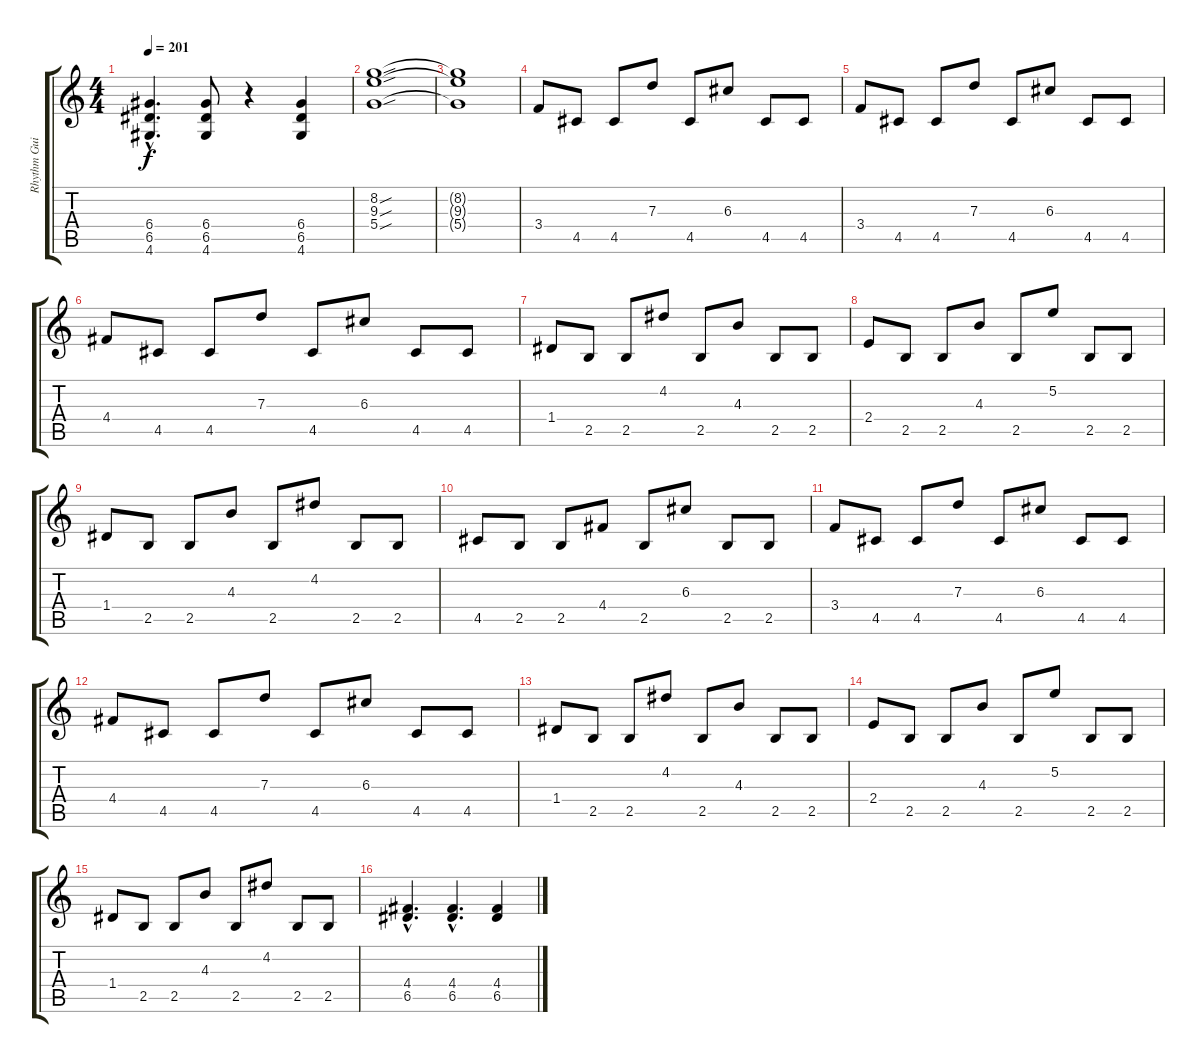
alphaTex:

\track ("Rhythm Guitar" "Rhythm Gui") {instrument distortionguitar}
\staff {score tabs}
\tuning (E4 B3 G3 D3 A2 E2) {hide}
\ts (4 4)
\tempo 201
\clef g2
\ks c
(6.4{hac} 6.5{hac} 4.6{hac}).4{d dy f} (6.4 6.5 4.6).8 r.4 (6.4 6.5 4.6).4 |
(8.2{sou} 9.3{sou} 5.4{sou}).1{volume 0} |
(8.2{t} 9.3{t} 5.4{t}).1 |
3.4.8{volume 11} 4.5.8 4.5.8 7.3.8 4.5.8 6.3.8 4.5.8 4.5.8 |
3.4.8 4.5.8 4.5.8 7.3.8 4.5.8 6.3.8 4.5.8 4.5.8 |
4.4.8 4.5.8 4.5.8 7.3.8 4.5.8 6.3.8 4.5.8 4.5.8 |
1.4.8 2.5.8 2.5.8 4.2.8 2.5.8 4.3.8 2.5.8 2.5.8 |
2.4.8 2.5.8 2.5.8 4.3.8 2.5.8 5.2.8 2.5.8 2.5.8 |
1.4.8 2.5.8 2.5.8 4.3.8 2.5.8 4.2.8 2.5.8 2.5.8 |
4.5.8 2.5.8 2.5.8 4.4.8 2.5.8 6.3.8 2.5.8 2.5.8 |
3.4.8 4.5.8 4.5.8 7.3.8 4.5.8 6.3.8 4.5.8 4.5.8 |
4.4.8 4.5.8 4.5.8 7.3.8 4.5.8 6.3.8 4.5.8 4.5.8 |
1.4.8 2.5.8 2.5.8 4.2.8 2.5.8 4.3.8 2.5.8 2.5.8 |
2.4.8 2.5.8 2.5.8 4.3.8 2.5.8 5.2.8 2.5.8 2.5.8 |
1.4.8 2.5.8 2.5.8 4.3.8 2.5.8 4.2.8 2.5.8 2.5.8 |
(4.4{hac} 6.5{hac}).4{d} (4.4{hac} 6.5{hac}).4{d} (4.4 6.5).4
